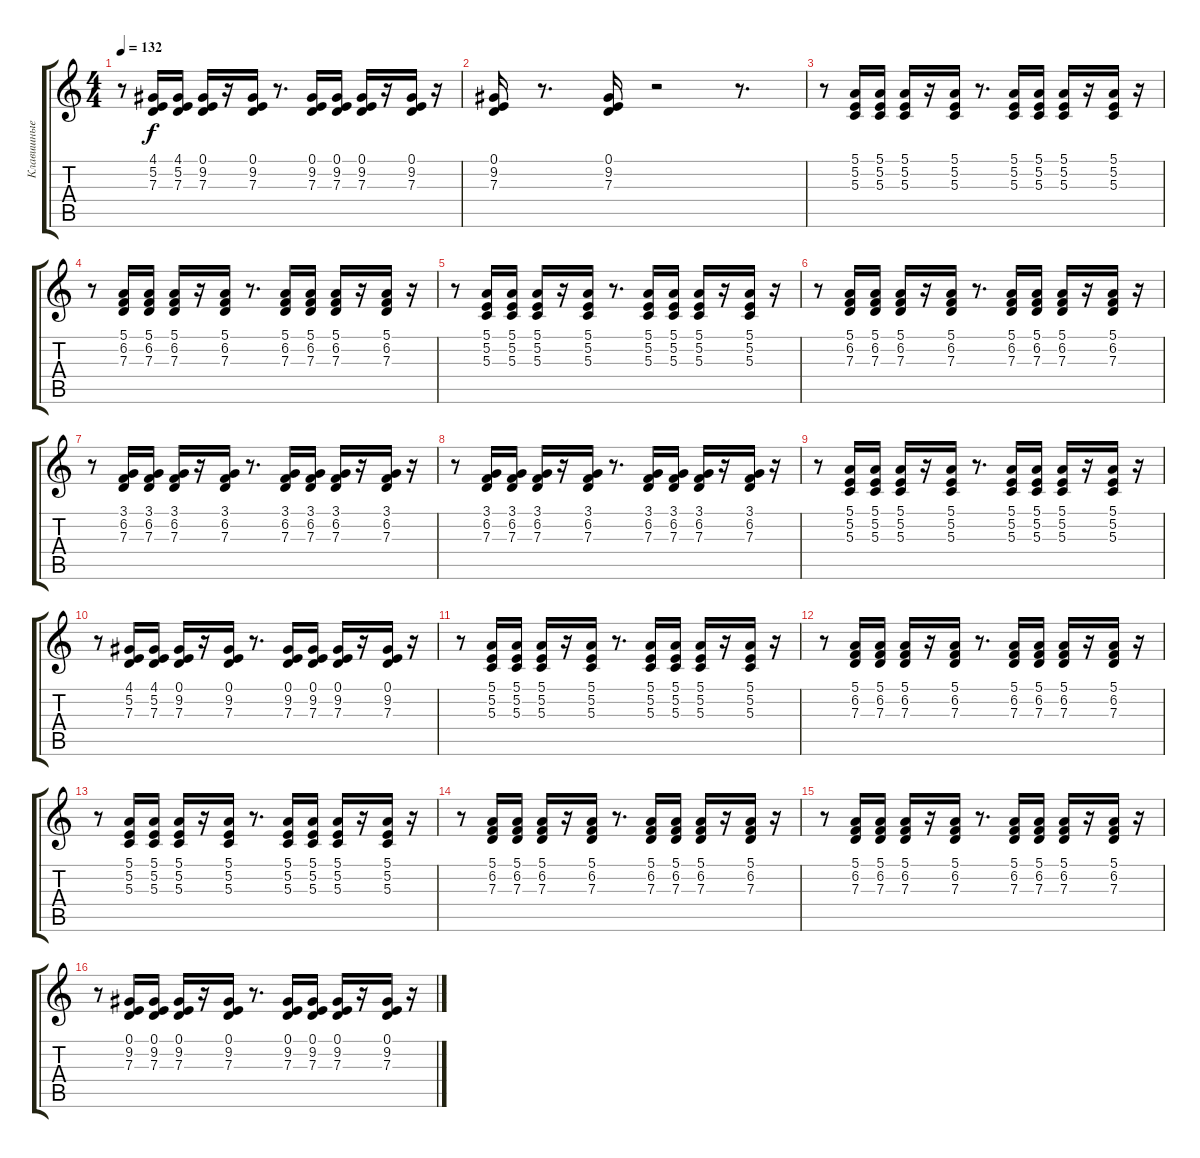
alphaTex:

\track ("Клавишные" "Клавишные") {instrument pad3polysynth}
\staff {score tabs}
\tuning (E4 B3 G3 D3 A2 E2) {hide}
\ts (4 4)
\tempo 132
\clef g2
\ks c
r.8{dy f} (4.1 5.2 7.3).16 (4.1 5.2 7.3).16 (0.1 9.2 7.3).16 r.16 (0.1 9.2 7.3).16 r.8{d} (0.1 9.2 7.3).16 (0.1 9.2 7.3).16 (0.1 9.2 7.3).16 r.16 (0.1 9.2 7.3).16 r.16 |
(0.1 9.2 7.3).16 r.8{d} (0.1 9.2 7.3).16 r.2 r.8{d} |
r.8 (5.1 5.2 5.3).16 (5.1 5.2 5.3).16 (5.1 5.2 5.3).16 r.16 (5.1 5.2 5.3).16 r.8{d} (5.1 5.2 5.3).16 (5.1 5.2 5.3).16 (5.1 5.2 5.3).16 r.16 (5.1 5.2 5.3).16 r.16 |
r.8 (5.1 6.2 7.3).16 (5.1 6.2 7.3).16 (5.1 6.2 7.3).16 r.16 (5.1 6.2 7.3).16 r.8{d} (5.1 6.2 7.3).16 (5.1 6.2 7.3).16 (5.1 6.2 7.3).16 r.16 (5.1 6.2 7.3).16 r.16 |
r.8 (5.1 5.2 5.3).16 (5.1 5.2 5.3).16 (5.1 5.2 5.3).16 r.16 (5.1 5.2 5.3).16 r.8{d} (5.1 5.2 5.3).16 (5.1 5.2 5.3).16 (5.1 5.2 5.3).16 r.16 (5.1 5.2 5.3).16 r.16 |
r.8 (5.1 6.2 7.3).16 (5.1 6.2 7.3).16 (5.1 6.2 7.3).16 r.16 (5.1 6.2 7.3).16 r.8{d} (5.1 6.2 7.3).16 (5.1 6.2 7.3).16 (5.1 6.2 7.3).16 r.16 (5.1 6.2 7.3).16 r.16 |
r.8 (3.1 6.2 7.3).16 (3.1 6.2 7.3).16 (3.1 6.2 7.3).16 r.16 (3.1 6.2 7.3).16 r.8{d} (3.1 6.2 7.3).16 (3.1 6.2 7.3).16 (3.1 6.2 7.3).16 r.16 (3.1 6.2 7.3).16 r.16 |
r.8 (3.1 6.2 7.3).16 (3.1 6.2 7.3).16 (3.1 6.2 7.3).16 r.16 (3.1 6.2 7.3).16 r.8{d} (3.1 6.2 7.3).16 (3.1 6.2 7.3).16 (3.1 6.2 7.3).16 r.16 (3.1 6.2 7.3).16 r.16 |
r.8 (5.1 5.2 5.3).16 (5.1 5.2 5.3).16 (5.1 5.2 5.3).16 r.16 (5.1 5.2 5.3).16 r.8{d} (5.1 5.2 5.3).16 (5.1 5.2 5.3).16 (5.1 5.2 5.3).16 r.16 (5.1 5.2 5.3).16 r.16 |
r.8 (4.1 5.2 7.3).16 (4.1 5.2 7.3).16 (0.1 9.2 7.3).16 r.16 (0.1 9.2 7.3).16 r.8{d} (0.1 9.2 7.3).16 (0.1 9.2 7.3).16 (0.1 9.2 7.3).16 r.16 (0.1 9.2 7.3).16 r.16 |
r.8 (5.1 5.2 5.3).16 (5.1 5.2 5.3).16 (5.1 5.2 5.3).16 r.16 (5.1 5.2 5.3).16 r.8{d} (5.1 5.2 5.3).16 (5.1 5.2 5.3).16 (5.1 5.2 5.3).16 r.16 (5.1 5.2 5.3).16 r.16 |
r.8 (5.1 6.2 7.3).16 (5.1 6.2 7.3).16 (5.1 6.2 7.3).16 r.16 (5.1 6.2 7.3).16 r.8{d} (5.1 6.2 7.3).16 (5.1 6.2 7.3).16 (5.1 6.2 7.3).16 r.16 (5.1 6.2 7.3).16 r.16 |
r.8 (5.1 5.2 5.3).16 (5.1 5.2 5.3).16 (5.1 5.2 5.3).16 r.16 (5.1 5.2 5.3).16 r.8{d} (5.1 5.2 5.3).16 (5.1 5.2 5.3).16 (5.1 5.2 5.3).16 r.16 (5.1 5.2 5.3).16 r.16 |
r.8 (5.1 6.2 7.3).16 (5.1 6.2 7.3).16 (5.1 6.2 7.3).16 r.16 (5.1 6.2 7.3).16 r.8{d} (5.1 6.2 7.3).16 (5.1 6.2 7.3).16 (5.1 6.2 7.3).16 r.16 (5.1 6.2 7.3).16 r.16 |
r.8 (5.1 6.2 7.3).16 (5.1 6.2 7.3).16 (5.1 6.2 7.3).16 r.16 (5.1 6.2 7.3).16 r.8{d} (5.1 6.2 7.3).16 (5.1 6.2 7.3).16 (5.1 6.2 7.3).16 r.16 (5.1 6.2 7.3).16 r.16 |
r.8 (0.1 9.2 7.3).16 (0.1 9.2 7.3).16 (0.1 9.2 7.3).16 r.16 (0.1 9.2 7.3).16 r.8{d} (0.1 9.2 7.3).16 (0.1 9.2 7.3).16 (0.1 9.2 7.3).16 r.16 (0.1 9.2 7.3).16 r.16
